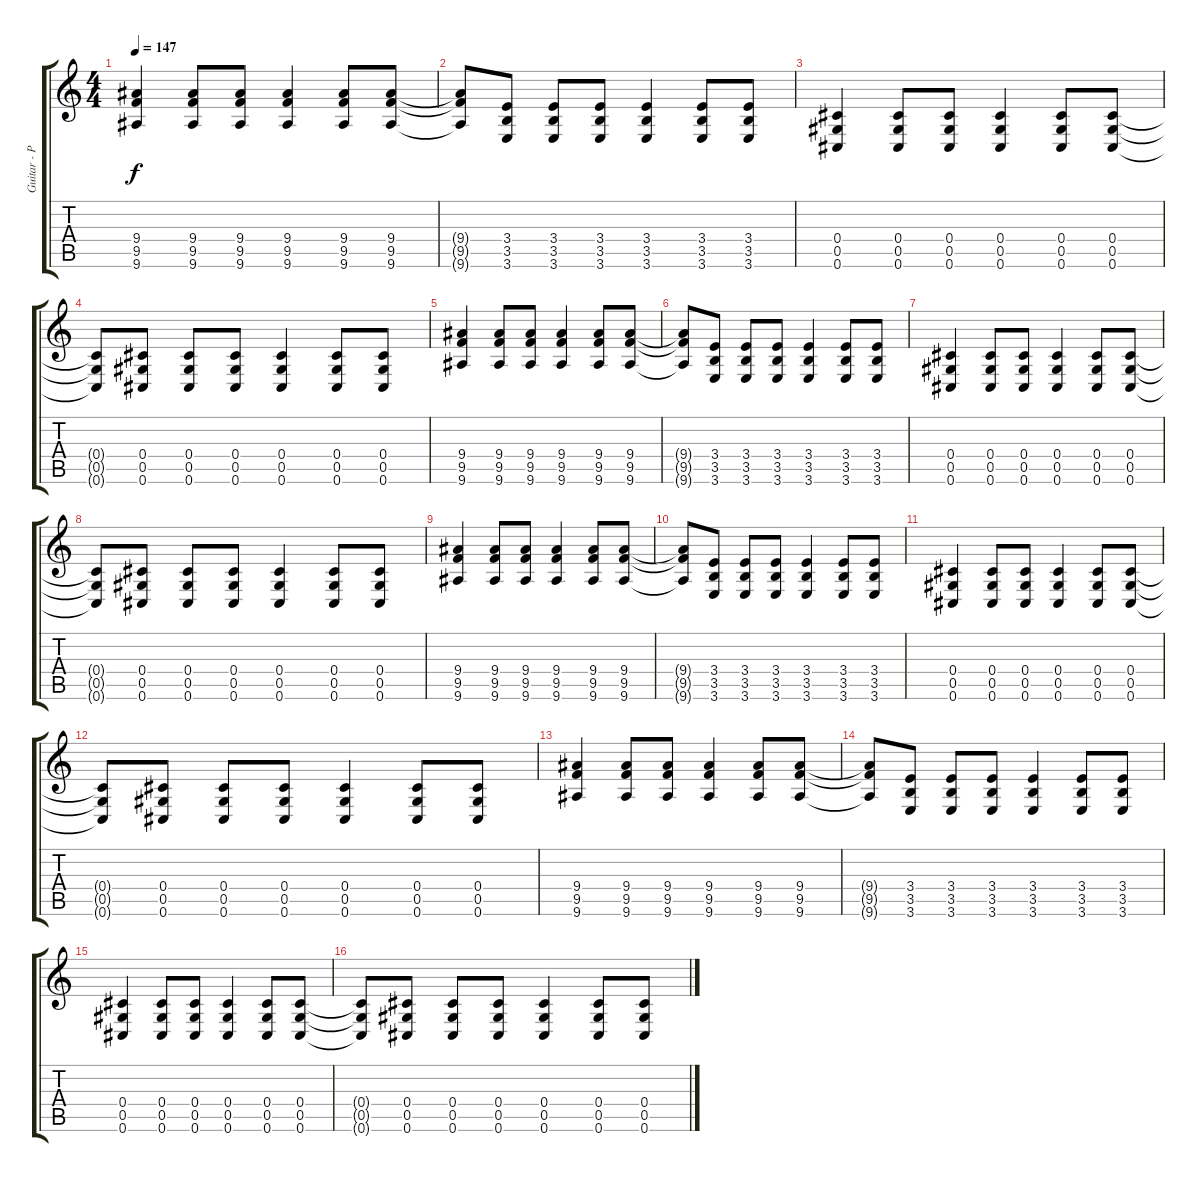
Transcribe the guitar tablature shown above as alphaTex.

\track ("Guitar - Paul Phillips" "Guitar - P") {instrument overdrivenguitar}
\staff {score tabs}
\tuning (Eb4 Bb3 Gb3 Db3 Ab2 Db2) {hide}
\ts (4 4)
\tempo 147
\clef g2
\ks c
(9.4 9.5 9.6).4{dy f instrument distortionguitar} (9.4 9.5 9.6).8 (9.4 9.5 9.6).8 (9.4 9.5 9.6).4 (9.4 9.5 9.6).8 (9.4 9.5 9.6).8 |
(9.4{t} 9.5{t} 9.6{t}).8 (3.4 3.5 3.6).8 (3.4 3.5 3.6).8 (3.4 3.5 3.6).8 (3.4 3.5 3.6).4 (3.4 3.5 3.6).8 (3.4 3.5 3.6).8 |
(0.4 0.5 0.6).4 (0.4 0.5 0.6).8 (0.4 0.5 0.6).8 (0.4 0.5 0.6).4 (0.4 0.5 0.6).8 (0.4 0.5 0.6).8 |
(0.4{t} 0.5{t} 0.6{t}).8 (0.4 0.5 0.6).8 (0.4 0.5 0.6).8 (0.4 0.5 0.6).8 (0.4 0.5 0.6).4 (0.4 0.5 0.6).8 (0.4 0.5 0.6).8 |
(9.4 9.5 9.6).4 (9.4 9.5 9.6).8 (9.4 9.5 9.6).8 (9.4 9.5 9.6).4 (9.4 9.5 9.6).8 (9.4 9.5 9.6).8 |
(9.4{t} 9.5{t} 9.6{t}).8 (3.4 3.5 3.6).8 (3.4 3.5 3.6).8 (3.4 3.5 3.6).8 (3.4 3.5 3.6).4 (3.4 3.5 3.6).8 (3.4 3.5 3.6).8 |
(0.4 0.5 0.6).4 (0.4 0.5 0.6).8 (0.4 0.5 0.6).8 (0.4 0.5 0.6).4 (0.4 0.5 0.6).8 (0.4 0.5 0.6).8 |
(0.4{t} 0.5{t} 0.6{t}).8 (0.4 0.5 0.6).8 (0.4 0.5 0.6).8 (0.4 0.5 0.6).8 (0.4 0.5 0.6).4 (0.4 0.5 0.6).8 (0.4 0.5 0.6).8 |
(9.4 9.5 9.6).4 (9.4 9.5 9.6).8 (9.4 9.5 9.6).8 (9.4 9.5 9.6).4 (9.4 9.5 9.6).8 (9.4 9.5 9.6).8 |
(9.4{t} 9.5{t} 9.6{t}).8 (3.4 3.5 3.6).8 (3.4 3.5 3.6).8 (3.4 3.5 3.6).8 (3.4 3.5 3.6).4 (3.4 3.5 3.6).8 (3.4 3.5 3.6).8 |
(0.4 0.5 0.6).4 (0.4 0.5 0.6).8 (0.4 0.5 0.6).8 (0.4 0.5 0.6).4 (0.4 0.5 0.6).8 (0.4 0.5 0.6).8 |
(0.4{t} 0.5{t} 0.6{t}).8 (0.4 0.5 0.6).8 (0.4 0.5 0.6).8 (0.4 0.5 0.6).8 (0.4 0.5 0.6).4 (0.4 0.5 0.6).8 (0.4 0.5 0.6).8 |
(9.4 9.5 9.6).4 (9.4 9.5 9.6).8 (9.4 9.5 9.6).8 (9.4 9.5 9.6).4 (9.4 9.5 9.6).8 (9.4 9.5 9.6).8 |
(9.4{t} 9.5{t} 9.6{t}).8 (3.4 3.5 3.6).8 (3.4 3.5 3.6).8 (3.4 3.5 3.6).8 (3.4 3.5 3.6).4 (3.4 3.5 3.6).8 (3.4 3.5 3.6).8 |
(0.4 0.5 0.6).4 (0.4 0.5 0.6).8 (0.4 0.5 0.6).8 (0.4 0.5 0.6).4 (0.4 0.5 0.6).8 (0.4 0.5 0.6).8 |
(0.4{t} 0.5{t} 0.6{t}).8 (0.4 0.5 0.6).8 (0.4 0.5 0.6).8 (0.4 0.5 0.6).8 (0.4 0.5 0.6).4 (0.4 0.5 0.6).8 (0.4 0.5 0.6).8
